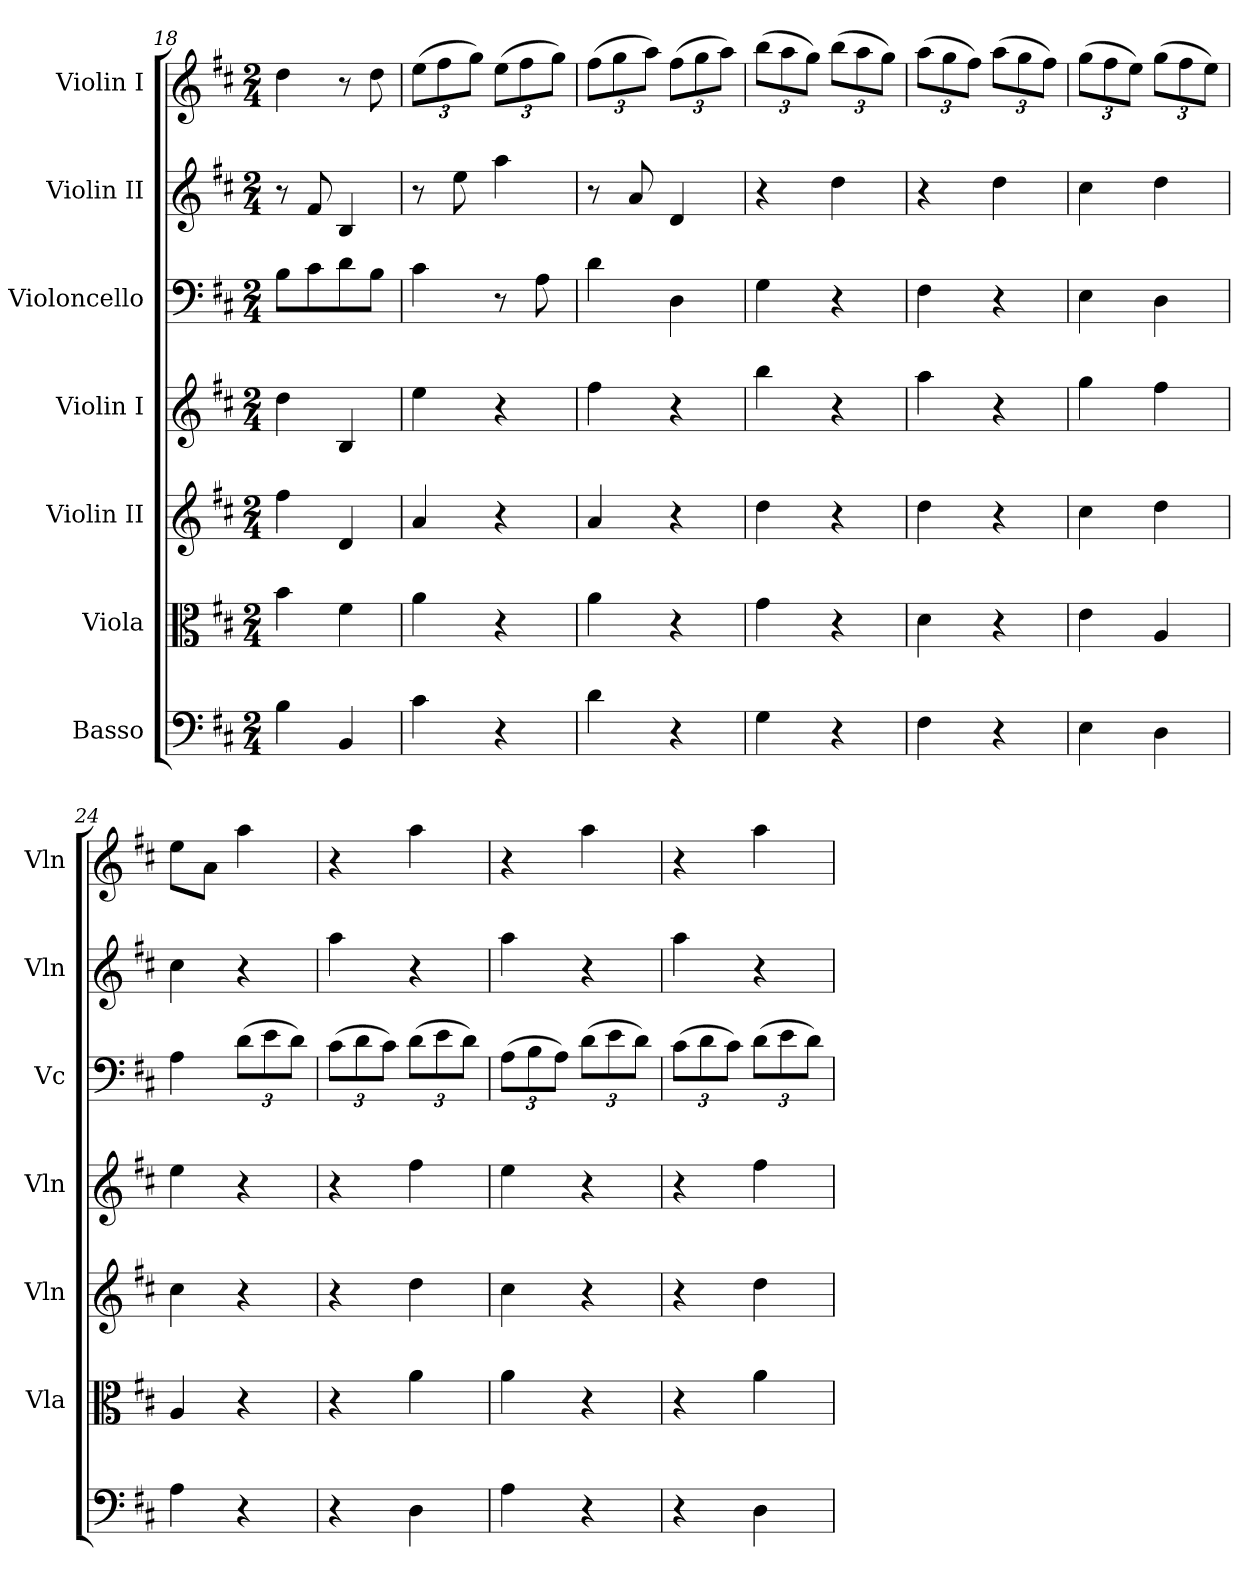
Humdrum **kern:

**kern	**kern	**kern	**kern	**kern	**kern	**kern
*part7	*part6	*part5	*part4	*part3	*part2	*part1
*staff7	*staff6	*staff5	*staff4	*staff3	*staff2	*staff1
*I"Basso	*I"Viola	*I"Violin II	*I"Violin I	*I"Violoncello	*I"Violin II	*I"Violin I
*	*I'Vla	*I'Vln	*I'Vln	*I'Vc	*I'Vln	*I'Vln
*clefF4	*clefC3	*clefG2	*clefG2	*clefF4	*clefG2	*clefG2
*k[f#c#]	*k[f#c#]	*k[f#c#]	*k[f#c#]	*k[f#c#]	*k[f#c#]	*k[f#c#]
*M2/4	*M2/4	*M2/4	*M2/4	*M2/4	*M2/4	*M2/4
=18	=18	=18	=18	=18	=18	=18
4B\	4b\	4ff#\	4dd\	8B\L	8r	4dd\
.	.	.	.	8c#\	8f#/	.
4BB/	4f#\	4d/	4B/	8d\	4B/	8r
.	.	.	.	8B\J	.	8dd\
=19	=19	=19	=19	=19	=19	=19
*	*	*	*	*	*	*Xbrackettup
4c#\	4a\	4a/	4ee\	4c#\	8r	(>12ee\L
.	.	.	.	.	.	12ff#\
.	.	.	.	.	8ee\	.
.	.	.	.	.	.	12gg\J)
4r	4r	4r	4r	8r	4aa\	(>12ee\L
.	.	.	.	.	.	12ff#\
.	.	.	.	8A\	.	.
.	.	.	.	.	.	12gg\J)
=20	=20	=20	=20	=20	=20	=20
4d\	4a\	4a/	4ff#\	4d\	8r	(>12ff#\L
.	.	.	.	.	.	12gg\
.	.	.	.	.	8a/	.
.	.	.	.	.	.	12aa\J)
4r	4r	4r	4r	4D\	4d/	(>12ff#\L
.	.	.	.	.	.	12gg\
.	.	.	.	.	.	12aa\J)
!!LO:PB:g=z
=21	=21	=21	=21	=21	=21	=21
4G\	4g\	4dd\	4bb\	4G\	4r	(>12bb\L
.	.	.	.	.	.	12aa\
.	.	.	.	.	.	12gg\J)
4r	4r	4r	4r	4r	4dd\	(>12bb\L
.	.	.	.	.	.	12aa\
.	.	.	.	.	.	12gg\J)
=22	=22	=22	=22	=22	=22	=22
4F#\	4d\	4dd\	4aa\	4F#\	4r	(>12aa\L
.	.	.	.	.	.	12gg\
.	.	.	.	.	.	12ff#\J)
4r	4r	4r	4r	4r	4dd\	(>12aa\L
.	.	.	.	.	.	12gg\
.	.	.	.	.	.	12ff#\J)
=23	=23	=23	=23	=23	=23	=23
4E\	4e\	4cc#\	4gg\	4E\	4cc#\	(>12gg\L
.	.	.	.	.	.	12ff#\
.	.	.	.	.	.	12ee\J)
4D\	4A/	4dd\	4ff#\	4D\	4dd\	(>12gg\L
.	.	.	.	.	.	12ff#\
.	.	.	.	.	.	12ee\J)
=24	=24	=24	=24	=24	=24	=24
4A\	4A/	4cc#\	4ee\	4A\	4cc#\	8ee\L
.	.	.	.	.	.	8a\J
*	*	*	*	*Xbrackettup	*	*
4r	4r	4r	4r	(>12d\L	4r	4aa\
.	.	.	.	12e\	.	.
.	.	.	.	12d\J)	.	.
=25	=25	=25	=25	=25	=25	=25
4r	4r	4r	4r	(>12c#\L	4aa\	4r
.	.	.	.	12d\	.	.
.	.	.	.	12c#\J)	.	.
4D\	4a\	4dd\	4ff#\	(>12d\L	4r	4aa\
.	.	.	.	12e\	.	.
.	.	.	.	12d\J)	.	.
=26	=26	=26	=26	=26	=26	=26
4A\	4a\	4cc#\	4ee\	(>12A\L	4aa\	4r
.	.	.	.	12B\	.	.
.	.	.	.	12A\J)	.	.
4r	4r	4r	4r	(>12d\L	4r	4aa\
.	.	.	.	12e\	.	.
.	.	.	.	12d\J)	.	.
=27	=27	=27	=27	=27	=27	=27
4r	4r	4r	4r	(>12c#\L	4aa\	4r
.	.	.	.	12d\	.	.
.	.	.	.	12c#\J)	.	.
4D\	4a\	4dd\	4ff#\	(>12d\L	4r	4aa\
.	.	.	.	12e\	.	.
.	.	.	.	12d\J)	.	.
=	=	=	=	=	=	=
*-	*-	*-	*-	*-	*-	*-
